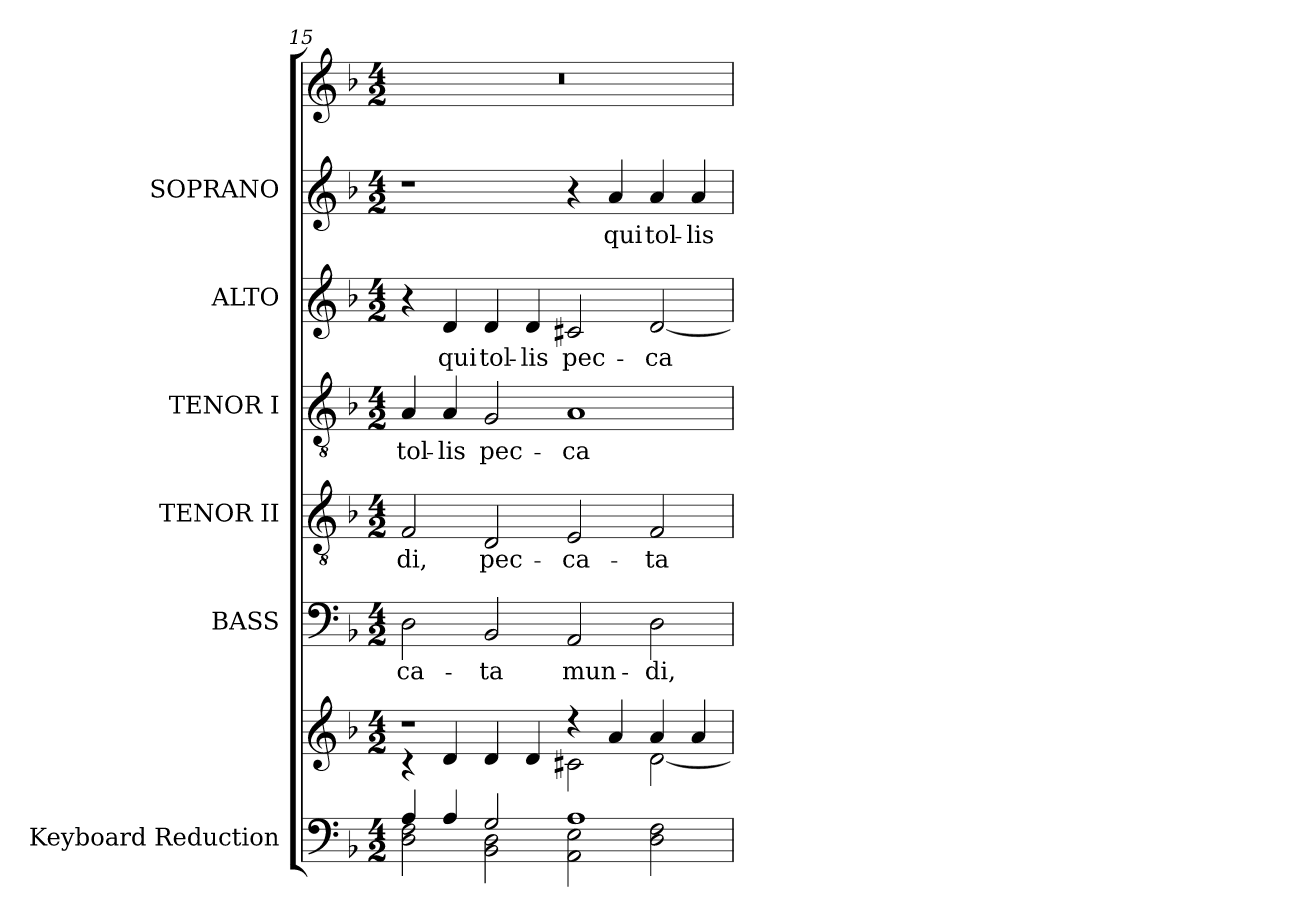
**kern	**kern	**kern	**text	**kern	**text	**kern	**text	**kern	**text	**kern	**text	**kern
*part7	*part7	*part6	*part6	*part5	*part5	*part4	*part4	*part3	*part3	*part2	*part2	*part1
*staff8	*staff7	*staff6	*staff6	*staff5	*staff5	*staff4	*staff4	*staff3	*staff3	*staff2	*staff2	*staff1
*I"Keyboard Reduction	*	*I"BASS	*	*I"TENOR II	*	*I"TENOR I	*	*I"ALTO	*	*I"SOPRANO	*	*
*I'Reduc.	*	*I'B.	*	*I'T. II	*	*I'T. I	*	*I'A.	*	*I'S.	*	*
*clefF4	*clefG2	*clefF4	*	*clefGv2	*	*clefGv2	*	*clefG2	*	*clefG2	*	*clefG2
*	*	*	*	*ITrd7c12	*	*ITrd7c12	*	*	*	*	*	*
*k[b-]	*k[b-]	*k[b-]	*	*k[b-]	*	*k[b-]	*	*k[b-]	*	*k[b-]	*	*k[b-]
*F:	*F:	*F:	*	*F:	*	*F:	*	*F:	*	*F:	*	*F:
*M4/2	*M4/2	*M4/2	*	*M4/2	*	*M4/2	*	*M4/2	*	*M4/2	*	*M4/2
=15	=15	=15	=15	=15	=15	=15	=15	=15	=15	=15	=15	=15
*^	*^	*	*	*	*	*	*	*	*	*	*	*
!	!	!	!	!	!LO:LY:b:color=#000000	!	!	!	!	!	!	!	!	!
!	!	!	!	!	!	!	!LO:LY:b:color=#000000	!	!	!	!	!	!	!
!	!	!	!	!	!	!	!	!	!LO:LY:b:color=#000000	!	!	!	!	!LO:N:vis=1
4Ai/	2Di\ 2Fi	1r	4r	2Di\	-ca-	2FFi/	-di,	4AAi/	tol-	4r	.	1r	.	0r
!	!	!	!	!	!	!	!	!	!LO:LY:b:color=#000000	!	!	!	!	!
!	!	!	!	!	!	!	!	!	!	!	!LO:LY:b:color=#000000	!	!	!
4Ai/	.	.	4di/	.	.	.	.	4AAi/	-lis	4di/	qui	.	.	.
!	!	!	!	!	!LO:LY:b:color=#000000	!	!	!	!	!	!	!	!	!
!	!	!	!	!	!	!	!LO:LY:b:color=#000000	!	!	!	!	!	!	!
!	!	!	!	!	!	!	!	!	!LO:LY:b:color=#000000	!	!	!	!	!
!	!	!	!	!	!	!	!	!	!	!	!LO:LY:b:color=#000000	!	!	!
2Gi/	2BB-i\ 2Di	.	4di/	2BB-i/	-ta	2DDi/	pec-	2GGi/	pec-	4di/	tol-	.	.	.
!	!	!	!	!	!	!	!	!	!	!	!LO:LY:b:color=#000000	!	!	!
.	.	.	4di/	.	.	.	.	.	.	4di/	-lis	.	.	.
!	!	!	!	!	!LO:LY:b:color=#000000	!	!	!	!	!	!	!	!	!
!	!	!	!	!	!	!	!LO:LY:b:color=#000000	!	!	!	!	!	!	!
!	!	!	!	!	!	!	!	!	!LO:LY:b:color=#000000	!	!	!	!	!
!	!	!	!	!	!	!	!	!	!	!	!LO:LY:b:color=#000000	!	!	!
1Ai	2AAi\ 2Ei	4r	2c#Xi\	2AAi/	mun-	2EEi/	-ca-	1AAi	-ca-	2c#Xi/	pec-	4r	.	.
!	!	!	!	!	!	!	!	!	!	!	!	!	!LO:LY:b:color=#000000	!
.	.	4ai/	.	.	.	.	.	.	.	.	.	4ai/	qui	.
!	!	!	!	!	!LO:LY:b:color=#000000	!	!	!	!	!	!	!	!	!
!	!	!	!	!	!	!	!LO:LY:b:color=#000000	!	!	!	!	!	!	!
!	!	!	!	!	!	!	!	!	!	!	!LO:LY:b:color=#000000	!	!	!
!	!	!	!	!	!	!	!	!	!	!	!	!	!LO:LY:b:color=#000000	!
.	2Di\ 2Fi	4ai/	[2di\	2Di\	-di,	2FFi/	-ta	.	.	[2di/	-ca-	4ai/	tol-	.
!	!	!	!	!	!	!	!	!	!	!	!	!	!LO:LY:b:color=#000000	!
.	.	4ai/	.	.	.	.	.	.	.	.	.	4ai/	-lis	.
*v	*v	*	*	*	*	*	*	*	*	*	*	*	*	*
*	*v	*v	*	*	*	*	*	*	*	*	*	*	*
=	=	=	=	=	=	=	=	=	=	=	=	=
*-	*-	*-	*-	*-	*-	*-	*-	*-	*-	*-	*-	*-
